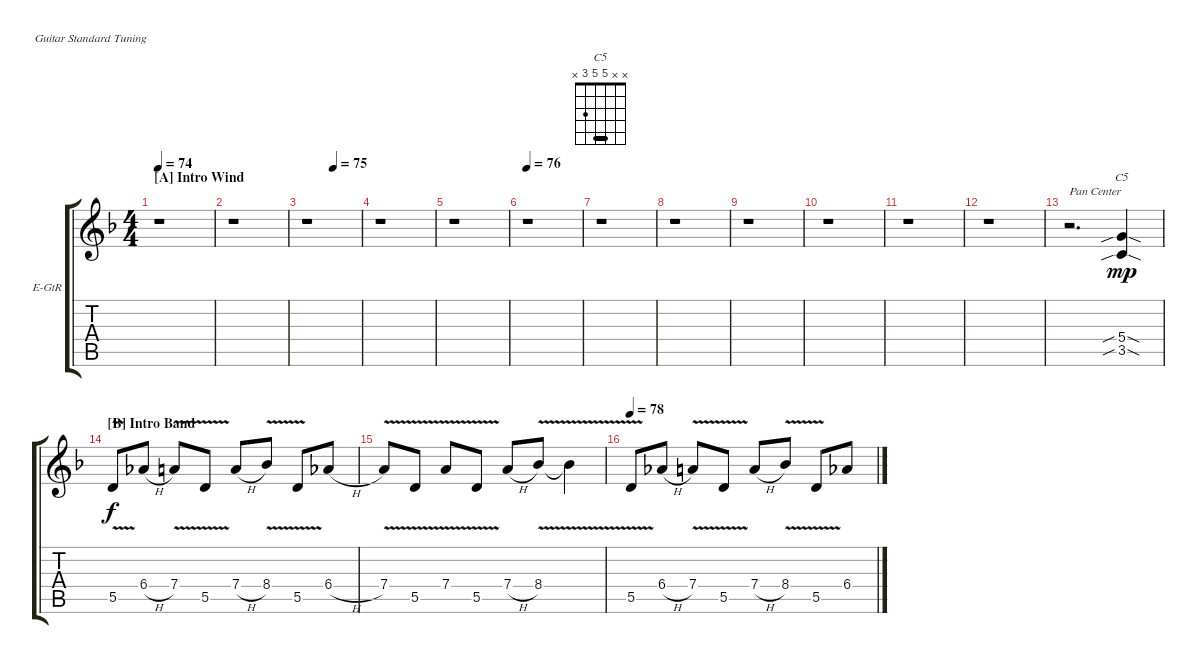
\bracketExtendMode groupsimilarinstruments
\firstSystemTrackNameOrientation horizontal
\otherSystemsTrackNameOrientation horizontal
\track ("Vivian Campbell R" "E-GtR") {instrument distortionguitar}
\staff {score tabs}
\tuning (E4 B3 G3 D3 A2 E2)
\chord ("C5" x x 5 5 3 x) {barre 5}
\ts (4 4)
\section ("A" "Intro Wind")
\tempo 74
\clef g2
\ks dminor
r.1{dy mp instrument distortionguitar} |
r.1 |
\tempo (75 0.5)
r.1 |
\beaming (8 2 2 2 2)
r.1 |
r.1 |
\tempo 76
r.1 |
r.1 |
r.1 |
r.1 |
r.1 |
r.1 |
r.1 |
r.2{d txt "Pan Center"} (3.5{sib sod} 5.4{sib sod}).4{ch "C5"} |
\section ("B" "Intro Band")
5.5{v}.8{dy f} 6.4{h}.8 7.4{v}.8 5.5{v}.8 7.4{h}.8 8.4{v}.8 5.5{v}.8 6.4{h}.8 |
7.4{v}.8 5.5{v}.8 7.4{v}.8 5.5{v}.8 7.4{h}.8 8.4{v}.8 8.4{v t}.4 |
\tempo 78
5.5{v}.8 6.4{h}.8 7.4{v}.8 5.5{v}.8 7.4{h}.8 8.4{v}.8 5.5{v}.8 6.4{h}.8
